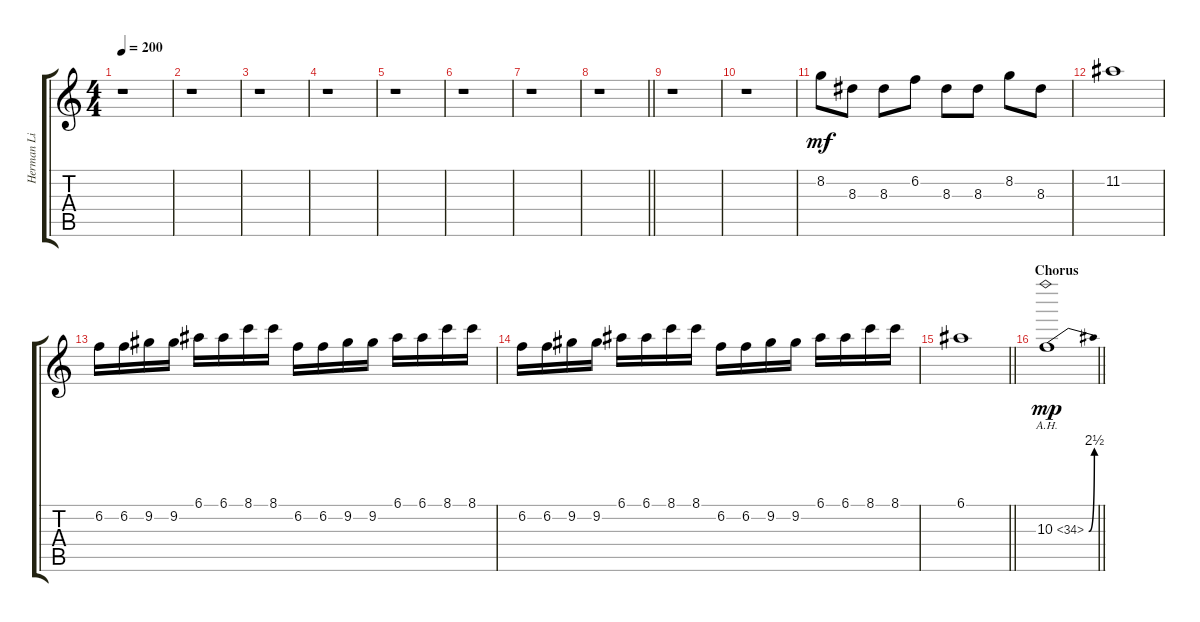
\track ("Herman Li (Lead Guitar)" "Herman Li ") {instrument overdrivenguitar}
\staff {score tabs}
\tuning (E4 B3 G3 D3 A2 E2) {hide}
\ts (4 4)
\tempo 200
\clef g2
\ks aminor
r.1{dy mf} |
r.1 |
r.1 |
r.1 |
r.1 |
r.1 |
r.1 |
\barLineRight lightlight
r.1 |
r.1 |
r.1 |
8.2.8 8.3.8 8.3.8 6.2.8 8.3.8 8.3.8 8.2.8 8.3.8 |
11.2.1 |
6.2.16 6.2.16 9.2.16 9.2.16 6.1.16 6.1.16 8.1.16 8.1.16 6.2.16 6.2.16 9.2.16 9.2.16 6.1.16 6.1.16 8.1.16 8.1.16 |
6.2.16 6.2.16 9.2.16 9.2.16 6.1.16 6.1.16 8.1.16 8.1.16 6.2.16 6.2.16 9.2.16 9.2.16 6.1.16 6.1.16 8.1.16 8.1.16 |
\barLineRight lightlight
6.1.1 |
\section ("" "Chorus")
\barLineRight lightlight
10.3{be (bend 0 0 60 10) ah 24}.1{dy mp}
